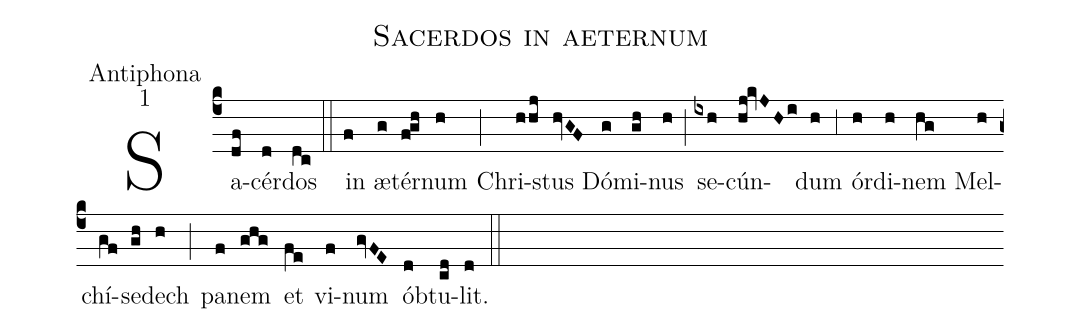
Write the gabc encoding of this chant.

name:Sacerdos in aeternum;
office-part:Antiphona;
mode:1;
%%
(c4) Sa(df)cér(d)dos(dc) (::) in(f) æ(g)tér(f!gh)num(h) (;) Chri(hhj)stus(hvGF) Dó(g)mi(gh)nus(h) (;) se(ixh)cún(hj!kvJHi)dum(h) (;3) ór(h)di(h)nem(hg) Mel(h)chí(gf)se(gh)dech(h) (;) pa(f)nem(ghg) et(fe) vi(f)num(gvFE) ób(d)tu(cd)lit.(d) (::)
